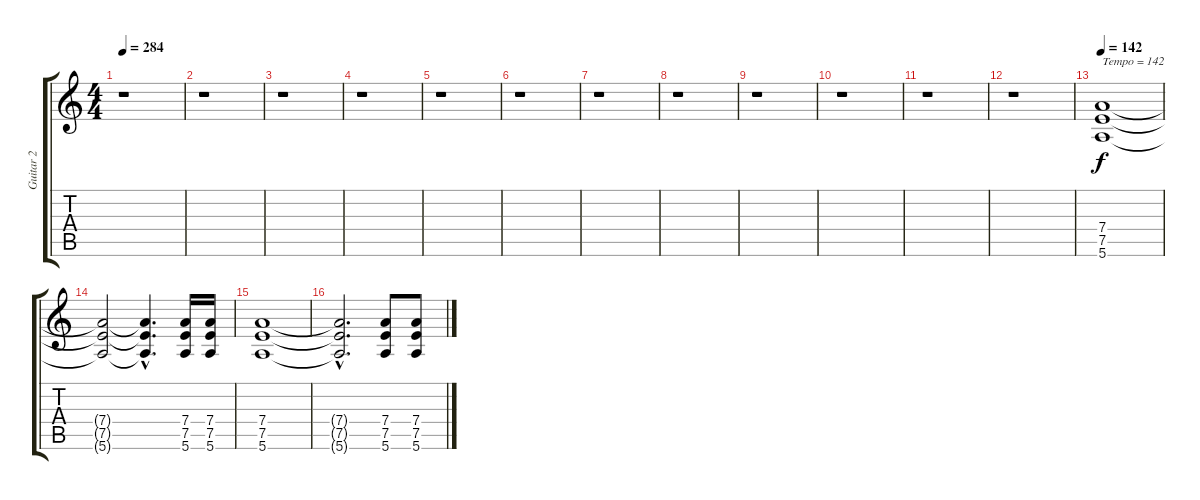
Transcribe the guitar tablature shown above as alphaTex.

\track ("Guitar 2" "Guitar 2") {instrument distortionguitar}
\staff {score tabs}
\tuning (E4 B3 G3 D3 A2 E2) {hide}
\ts (4 4)
\tempo 284
\clef g2
\ks c
r.1{dy f} |
r.1 |
r.1 |
r.1 |
r.1 |
r.1 |
r.1 |
r.1 |
r.1 |
r.1 |
r.1 |
r.1 |
\tempo 142
(7.4 7.5 5.6).1{txt "Tempo = 142"} |
(7.4{t} 7.5{t} 5.6{t}).2 (7.4{hac t} 7.5{hac t} 5.6{hac t}).4{d} (7.4 7.5 5.6).16 (7.4 7.5 5.6).16 |
(7.4 7.5 5.6).1 |
(7.4{hac t} 7.5{hac t} 5.6{hac t}).2{d} (7.4 7.5 5.6).8 (7.4 7.5 5.6).8
